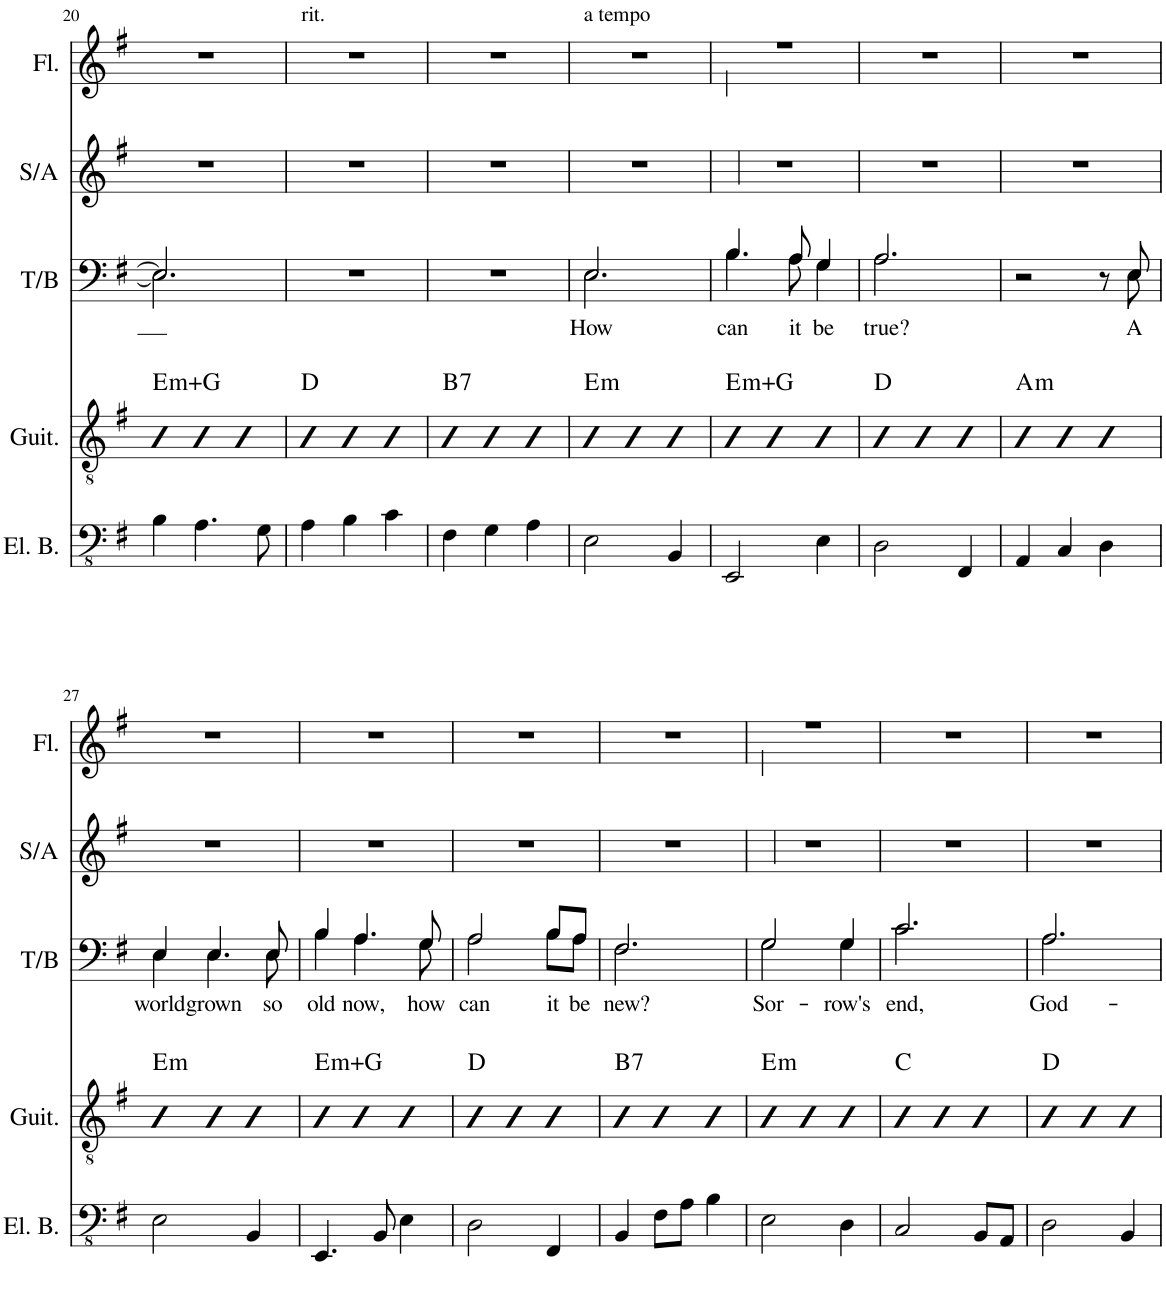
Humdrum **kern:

**kern	**kern	**harte	**kern	**text	**kern	**kern
*part5	*part4	*part4	*part3	*part3	*part2	*part1
*staff5	*staff4	*	*staff3	*staff3	*staff2	*staff1
*I"Electric Bass	*I"Acoustic Guitar	*	*I"Tenor/Bass	*	*I"Soprano/Alto	*I"Flute
*I'El. B.	*I'Guit.	*	*I'T/B	*	*I'S/A	*I'Fl.
!!LO:PB:g=z
*clefFv4	*clefGv2	*	*clefF4	*	*clefG2	*clefG2
*k[f#]	*k[f#]	*	*k[f#]	*	*k[f#]	*k[f#]
*M3/4	*M3/4	*	*M3/4	*	*M3/4	*M3/4
=20	=20	=20	=20	=20	=20	=20
*	*	*	*^	*	*^	*
!	!	!LO:H:kt=m	!	!	!	!	!	!
4BB\	4B	E:min	2.E/]	2.E\]	.	2.r	2.ryy	2.r
4.AA\	4B	.	.	.	.	.	.	.
.	4B	.	.	.	.	.	.	.
8GG\	.	.	.	.	.	.	.	.
=21	=21	=21	=21	=21	=21	=21	=21	=21
!	!	!	!	!	!	!	!	!LO:TX:a:t=rit.
4AA\	4B	D:maj	2.r	2.ryy	.	2.r	2.ryy	2.r
4BB\	4B	.	.	.	.	.	.	.
4C\	4B	.	.	.	.	.	.	.
=22	=22	=22	=22	=22	=22	=22	=22	=22
!	!	!LO:H:kt=7	!	!	!	!	!	!
4FF#\	4B	B:7	2.r	2.ryy	.	2.r	2.ryy	2.r
4GG\	4B	.	.	.	.	.	.	.
4AA\	4B	.	.	.	.	.	.	.
=23	=23	=23	=23	=23	=23	=23	=23	=23
!	!	!	!	!	!	!	!	!LO:TX:a:t=a tempo
!	!	!LO:H:kt=m	!	!	!LO:LY:b	!	!	!
2EE\	4B	E:min	2.E/	2.E\	How	2.r	2.ryy	2.r
.	4B	.	.	.	.	.	.	.
4BBB/	4B	.	.	.	.	.	.	.
*	*	*	*	*	*	*v	*v	*
=24	=24	=24	=24	=24	=24	=24	=24
!	!	!LO:H:kt=m	!	!	!LO:LY:b	!	!
*	*	*	*	*	*	*^	*^
*	*	*	*	*	*	*	*^	*	*
2EEE/	4B	E:min	4.B/	4.B\	can	2.r	2.ryy	4f#/	2.r	4a\
.	4B	.	.	.	.	.	.	2ryy	.	2ryy
!	!	!	!	!	!LO:LY:b	!	!	!	!	!
.	.	.	8A/	8A\	it	.	.	.	.	.
!	!	!	!	!	!LO:LY:b	!	!	!	!	!
4EE\	4B	.	4G/	4G\	be	.	.	.	.	.
*	*	*	*	*	*	*v	*v	*v	*	*
*	*	*	*	*	*	*	*v	*v
=25	=25	=25	=25	=25	=25	=25	=25
!	!	!	!	!	!LO:LY:b	!	!
*	*	*	*	*	*	*^	*
2DD\	4B	D:maj	2.A/	2.A\	true?	2.r	2.ryy	2.r
.	4B	.	.	.	.	.	.	.
4FFF#/	4B	.	.	.	.	.	.	.
=26	=26	=26	=26	=26	=26	=26	=26	=26
!	!	!LO:H:kt=m	!	!	!	!	!	!
4AAA/	4B	A:min	2r	2ryy	.	2.r	2.ryy	2.r
4CC/	4B	.	.	.	.	.	.	.
4DD\	4B	.	8r	8ryy	.	.	.	.
!	!	!	!	!	!LO:LY:b	!	!	!
.	.	.	8E/	8E\	A	.	.	.
!!LO:LB:g=z
=27	=27	=27	=27	=27	=27	=27	=27	=27
!	!	!LO:H:kt=m	!	!	!LO:LY:b	!	!	!
2EE\	4B	E:min	4E/	4E\	world	2.r	2.ryy	2.r
!	!	!	!	!	!LO:LY:b	!	!	!
.	4B	.	4.E/	4.E\	grown	.	.	.
4BBB/	4B	.	.	.	.	.	.	.
!	!	!	!	!	!LO:LY:b	!	!	!
.	.	.	8E/	8E\	so	.	.	.
=28	=28	=28	=28	=28	=28	=28	=28	=28
!	!	!LO:H:kt=m	!	!	!LO:LY:b	!	!	!
4.EEE/	4B	E:min	4B/	4B\	old	2.r	2.ryy	2.r
!	!	!	!	!	!LO:LY:b	!	!	!
.	4B	.	4.A/	4.A\	now,	.	.	.
8BBB/	.	.	.	.	.	.	.	.
4EE\	4B	.	.	.	.	.	.	.
!	!	!	!	!	!LO:LY:b	!	!	!
.	.	.	8G/	8G\	how	.	.	.
=29	=29	=29	=29	=29	=29	=29	=29	=29
!	!	!	!	!	!LO:LY:b	!	!	!
2DD\	4B	D:maj	2A/	2A\	can	2.r	2.ryy	2.r
.	4B	.	.	.	.	.	.	.
!	!	!	!	!	!LO:LY:b	!	!	!
4FFF#/	4B	.	8B/L	8B\L	it	.	.	.
!	!	!	!	!	!LO:LY:b	!	!	!
.	.	.	8A/J	8A\J	be	.	.	.
=30	=30	=30	=30	=30	=30	=30	=30	=30
!	!	!LO:H:kt=7	!	!	!LO:LY:b	!	!	!
4BBB/	4B	B:7	2.F#/	2.F#\	new?	2.r	2.ryy	2.r
8FF#\L	4B	.	.	.	.	.	.	.
8AA\J	.	.	.	.	.	.	.	.
4BB\	4B	.	.	.	.	.	.	.
*	*	*	*	*	*	*v	*v	*
=31	=31	=31	=31	=31	=31	=31	=31
!	!	!LO:H:kt=m	!	!	!LO:LY:b	!	!
*	*	*	*	*	*	*^	*^
*	*	*	*	*	*	*	*^	*	*
2EE\	4B	E:min	2G/	2G\	Sor-	2.r	2.ryy	4f#/	2.r	4a\
.	4B	.	.	.	.	.	.	2ryy	.	2ryy
!	!	!	!	!	!LO:LY:b	!	!	!	!	!
4DD\	4B	.	4G/	4G\	-row's	.	.	.	.	.
*	*	*	*	*	*	*v	*v	*v	*	*
*	*	*	*	*	*	*	*v	*v
=32	=32	=32	=32	=32	=32	=32	=32
!	!	!	!	!	!LO:LY:b	!	!
*	*	*	*	*	*	*^	*
2CC/	4B	C:maj	2.c/	2.c\	end,	2.r	2.ryy	2.r
.	4B	.	.	.	.	.	.	.
8BBB/L	4B	.	.	.	.	.	.	.
8AAA/J	.	.	.	.	.	.	.	.
=33	=33	=33	=33	=33	=33	=33	=33	=33
!	!	!	!	!	!LO:LY:b	!	!	!
2DD\	4B	D:maj	2.A/	2.A\	God-	2.r	2.ryy	2.r
.	4B	.	.	.	.	.	.	.
4BBB/	4B	.	.	.	.	.	.	.
*	*	*	*v	*v	*	*	*	*
*	*	*	*	*	*v	*v	*
=	=	=	=	=	=	=
*-	*-	*-	*-	*-	*-	*-
